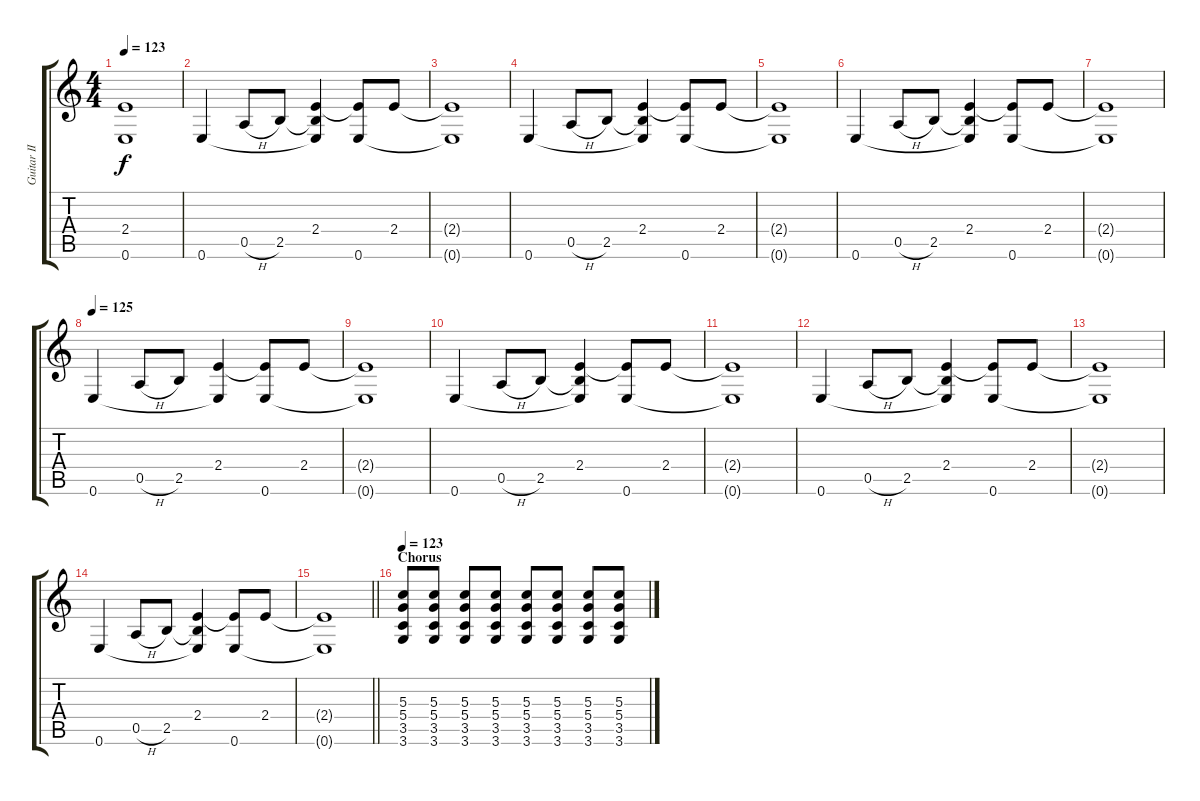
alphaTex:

\track ("Guitar II" "Guitar II") {instrument overdrivenguitar}
\staff {score tabs}
\tuning (E4 B3 G3 D3 A2 E2) {hide}
\ts (4 4)
\tempo 123
\clef g2
\ks c
(2.4{t} 0.6{t}).1{dy f} |
0.6.4 0.5{h}.8 2.5.8 (2.4 2.5{t} 0.6{t}).4 (2.4{t} 0.6).8 2.4.8 |
(2.4{t} 0.6{t}).1 |
0.6.4 0.5{h}.8 2.5.8 (2.4 2.5{t} 0.6{t}).4 (2.4{t} 0.6).8 2.4.8 |
(2.4{t} 0.6{t}).1 |
0.6.4 0.5{h}.8 2.5.8 (2.4 2.5{t} 0.6{t}).4 (2.4{t} 0.6).8 2.4.8 |
(2.4{t} 0.6{t}).1 |
\tempo 125
0.6.4 0.5{h}.8 2.5.8 (2.4 0.6{t}).4 (2.4{t} 0.6).8 2.4.8 |
(2.4{t} 0.6{t}).1 |
0.6.4 0.5{h}.8 2.5.8 (2.4 2.5{t} 0.6{t}).4 (2.4{t} 0.6).8 2.4.8 |
(2.4{t} 0.6{t}).1 |
0.6.4 0.5{h}.8 2.5.8 (2.4 2.5{t} 0.6{t}).4 (2.4{t} 0.6).8 2.4.8 |
(2.4{t} 0.6{t}).1 |
0.6.4 0.5{h}.8 2.5.8 (2.4 2.5{t} 0.6{t}).4 (2.4{t} 0.6).8 2.4.8 |
\barLineRight lightlight
(2.4{t} 0.6{t}).1 |
\section ("" "Chorus")
\tempo 123
(5.3 5.4 3.5 3.6).8{volume 14 instrument overdrivenguitar} (5.3 5.4 3.5 3.6).8 (5.3 5.4 3.5 3.6).8 (5.3 5.4 3.5 3.6).8 (5.3 5.4 3.5 3.6).8 (5.3 5.4 3.5 3.6).8 (5.3 5.4 3.5 3.6).8 (5.3 5.4 3.5 3.6).8
